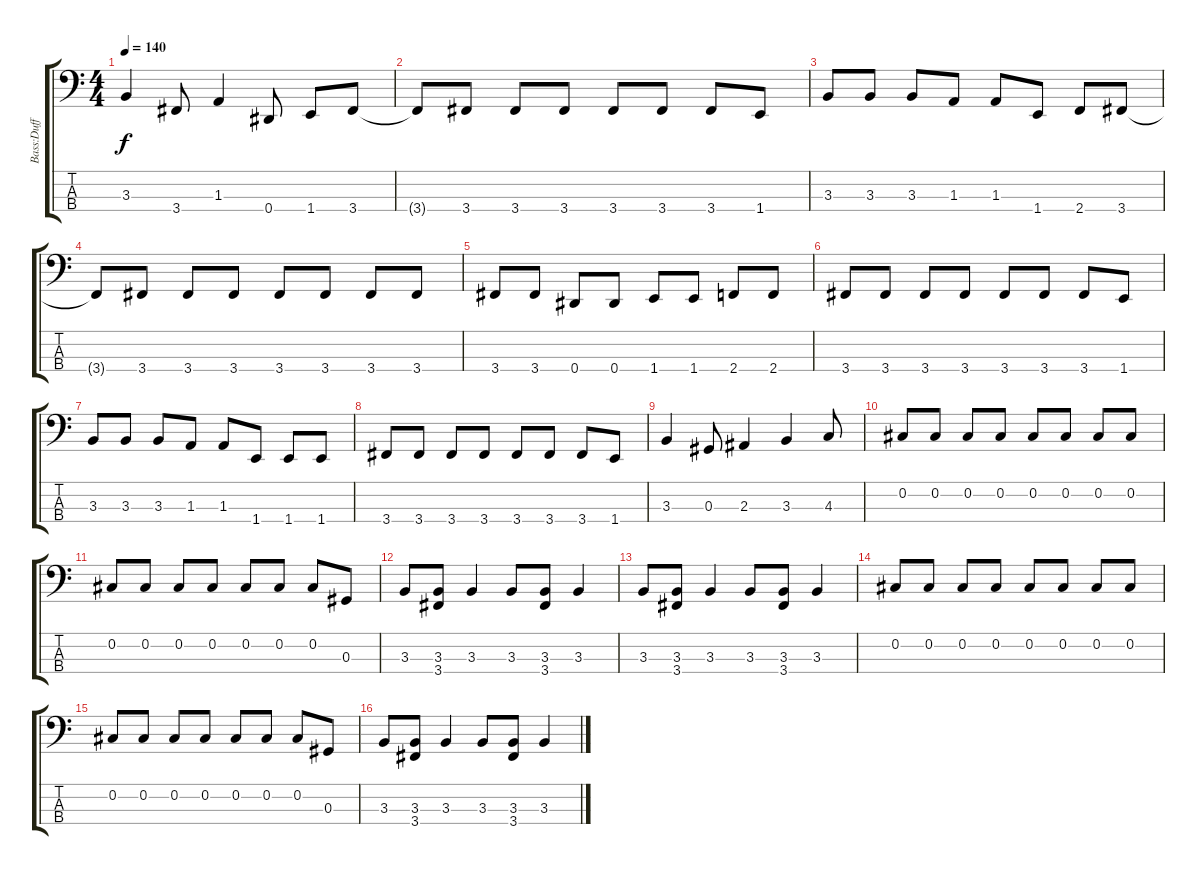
\track ("Bass:Duff" "Bass:Duff") {instrument fretlessbass}
\staff {score tabs}
\tuning (Gb2 Db2 Ab1 Eb1) {hide}
\ts (4 4)
\tempo 140
\clef f4
\ks c
3.3.4{dy f} 3.4.8 1.3.4 0.4.8 1.4.8 3.4.8 |
3.4{t}.8 3.4.8 3.4.8 3.4.8 3.4.8 3.4.8 3.4.8 1.4.8 |
3.3.8 3.3.8 3.3.8 1.3.8 1.3.8 1.4.8 2.4.8 3.4.8 |
3.4{t}.8 3.4.8 3.4.8 3.4.8 3.4.8 3.4.8 3.4.8 3.4.8 |
3.4.8 3.4.8 0.4.8 0.4.8 1.4.8 1.4.8 2.4.8 2.4.8 |
3.4.8 3.4.8 3.4.8 3.4.8 3.4.8 3.4.8 3.4.8 1.4.8 |
3.3.8 3.3.8 3.3.8 1.3.8 1.3.8 1.4.8 1.4.8 1.4.8 |
3.4.8 3.4.8 3.4.8 3.4.8 3.4.8 3.4.8 3.4.8 1.4.8 |
3.3.4 0.3.8 2.3.4 3.3.4 4.3.8 |
0.2.8 0.2.8 0.2.8 0.2.8 0.2.8 0.2.8 0.2.8 0.2.8 |
0.2.8 0.2.8 0.2.8 0.2.8 0.2.8 0.2.8 0.2.8 0.3.8 |
3.3.8 (3.3 3.4).8 3.3.4 3.3.8 (3.3 3.4).8 3.3.4 |
3.3.8 (3.3 3.4).8 3.3.4 3.3.8 (3.3 3.4).8 3.3.4 |
0.2.8 0.2.8 0.2.8 0.2.8 0.2.8 0.2.8 0.2.8 0.2.8 |
0.2.8 0.2.8 0.2.8 0.2.8 0.2.8 0.2.8 0.2.8 0.3.8 |
3.3.8 (3.3 3.4).8 3.3.4 3.3.8 (3.3 3.4).8 3.3.4
